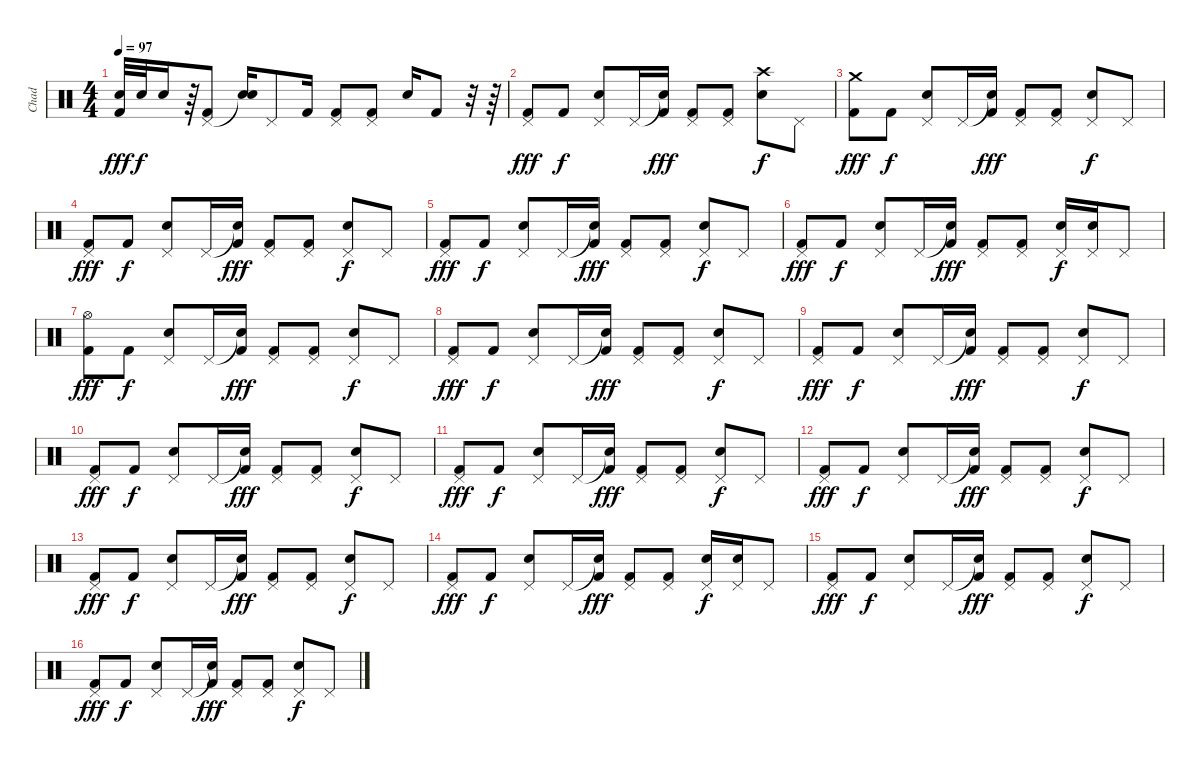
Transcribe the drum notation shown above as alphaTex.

\track ("Chad" "Chad") {instrument percussion}
\staff {score}
\articulation defaults
\ts (4 4)
\tempo 97
\clef neutral
\ks c
("Snare (hit) 2" "Kick (hit) 2").32{dy fff} "Snare (hit) 2".32{dy f} "Snare (hit) 2".16 r.64 ("Pedal Hi-Hat (hit)" "Kick (hit) 2").8 ("Snare (hit)"{t} "Snare (hit) 2").16 "Pedal Hi-Hat (hit)".8 "Kick (hit) 2".16 ("Pedal Hi-Hat (hit)" "Kick (hit) 2").8 ("Pedal Hi-Hat (hit)" "Kick (hit) 2").8 "Snare (hit) 2".16 "Kick (hit) 2".8 r.32 r.64 |
("Pedal Hi-Hat (hit)" "Kick (hit) 2").8{dy fff} "Kick (hit) 2".8{dy f} ("Pedal Hi-Hat (hit)" "Snare (hit) 2").8 "Pedal Hi-Hat (hit)".16 ("Snare (hit)"{t} "Kick (hit) 2").16{dy fff} ("Pedal Hi-Hat (hit)" "Kick (hit) 2").8 ("Pedal Hi-Hat (hit)" "Kick (hit) 2").8 ("Crash high (hit)" "Snare (hit) 2").8{dy f} "Pedal Hi-Hat (hit)".8 |
("Crash medium (hit)" "Kick (hit) 2").8{dy fff} "Kick (hit) 2".8{dy f} ("Pedal Hi-Hat (hit)" "Snare (hit) 2").8 "Pedal Hi-Hat (hit)".16 ("Snare (hit)"{t} "Kick (hit) 2").16{dy fff} ("Pedal Hi-Hat (hit)" "Kick (hit) 2").8 ("Pedal Hi-Hat (hit)" "Kick (hit) 2").8 ("Pedal Hi-Hat (hit)" "Snare (hit) 2").8{dy f} "Pedal Hi-Hat (hit)".8 |
("Pedal Hi-Hat (hit)" "Kick (hit) 2").8{dy fff} "Kick (hit) 2".8{dy f} ("Pedal Hi-Hat (hit)" "Snare (hit) 2").8 "Pedal Hi-Hat (hit)".16 ("Snare (hit)"{t} "Kick (hit) 2").16{dy fff} ("Pedal Hi-Hat (hit)" "Kick (hit) 2").8 ("Pedal Hi-Hat (hit)" "Kick (hit) 2").8 ("Pedal Hi-Hat (hit)" "Snare (hit) 2").8{dy f} "Pedal Hi-Hat (hit)".8 |
("Pedal Hi-Hat (hit)" "Kick (hit) 2").8{dy fff} "Kick (hit) 2".8{dy f} ("Pedal Hi-Hat (hit)" "Snare (hit) 2").8 "Pedal Hi-Hat (hit)".16 ("Snare (hit)"{t} "Kick (hit) 2").16{dy fff} ("Pedal Hi-Hat (hit)" "Kick (hit) 2").8 ("Pedal Hi-Hat (hit)" "Kick (hit) 2").8 ("Pedal Hi-Hat (hit)" "Snare (hit) 2").8{dy f} "Pedal Hi-Hat (hit)".8 |
("Pedal Hi-Hat (hit)" "Kick (hit) 2").8{dy fff} "Kick (hit) 2".8{dy f} ("Pedal Hi-Hat (hit)" "Snare (hit) 2").8 "Pedal Hi-Hat (hit)".16 ("Snare (hit)"{t} "Kick (hit) 2").16{dy fff} ("Pedal Hi-Hat (hit)" "Kick (hit) 2").8 ("Pedal Hi-Hat (hit)" "Kick (hit) 2").8 ("Pedal Hi-Hat (hit)" "Snare (hit) 2").16{dy f} ("Pedal Hi-Hat (hit)" "Snare (hit) 2").16 "Pedal Hi-Hat (hit)".8 |
("Hi-Hat (open)" "Kick (hit) 2").8{dy fff} "Kick (hit) 2".8{dy f} ("Pedal Hi-Hat (hit)" "Snare (hit) 2").8 "Pedal Hi-Hat (hit)".16 ("Snare (hit)"{t} "Kick (hit) 2").16{dy fff} ("Pedal Hi-Hat (hit)" "Kick (hit) 2").8 ("Pedal Hi-Hat (hit)" "Kick (hit) 2").8 ("Pedal Hi-Hat (hit)" "Snare (hit) 2").8{dy f} "Pedal Hi-Hat (hit)".8 |
("Pedal Hi-Hat (hit)" "Kick (hit) 2").8{dy fff} "Kick (hit) 2".8{dy f} ("Pedal Hi-Hat (hit)" "Snare (hit) 2").8 "Pedal Hi-Hat (hit)".16 ("Snare (hit)"{t} "Kick (hit) 2").16{dy fff} ("Pedal Hi-Hat (hit)" "Kick (hit) 2").8 ("Pedal Hi-Hat (hit)" "Kick (hit) 2").8 ("Pedal Hi-Hat (hit)" "Snare (hit) 2").8{dy f} "Pedal Hi-Hat (hit)".8 |
("Pedal Hi-Hat (hit)" "Kick (hit) 2").8{dy fff} "Kick (hit) 2".8{dy f} ("Pedal Hi-Hat (hit)" "Snare (hit) 2").8 "Pedal Hi-Hat (hit)".16 ("Snare (hit)"{t} "Kick (hit) 2").16{dy fff} ("Pedal Hi-Hat (hit)" "Kick (hit) 2").8 ("Pedal Hi-Hat (hit)" "Kick (hit) 2").8 ("Pedal Hi-Hat (hit)" "Snare (hit) 2").8{dy f} "Pedal Hi-Hat (hit)".8 |
("Pedal Hi-Hat (hit)" "Kick (hit) 2").8{dy fff} "Kick (hit) 2".8{dy f} ("Pedal Hi-Hat (hit)" "Snare (hit) 2").8 "Pedal Hi-Hat (hit)".16 ("Snare (hit)"{t} "Kick (hit) 2").16{dy fff} ("Pedal Hi-Hat (hit)" "Kick (hit) 2").8 ("Pedal Hi-Hat (hit)" "Kick (hit) 2").8 ("Pedal Hi-Hat (hit)" "Snare (hit) 2").8{dy f} "Pedal Hi-Hat (hit)".8 |
("Pedal Hi-Hat (hit)" "Kick (hit) 2").8{dy fff} "Kick (hit) 2".8{dy f} ("Pedal Hi-Hat (hit)" "Snare (hit) 2").8 "Pedal Hi-Hat (hit)".16 ("Snare (hit)"{t} "Kick (hit) 2").16{dy fff} ("Pedal Hi-Hat (hit)" "Kick (hit) 2").8 ("Pedal Hi-Hat (hit)" "Kick (hit) 2").8 ("Pedal Hi-Hat (hit)" "Snare (hit) 2").8{dy f} "Pedal Hi-Hat (hit)".8 |
("Pedal Hi-Hat (hit)" "Kick (hit) 2").8{dy fff} "Kick (hit) 2".8{dy f} ("Pedal Hi-Hat (hit)" "Snare (hit) 2").8 "Pedal Hi-Hat (hit)".16 ("Snare (hit)"{t} "Kick (hit) 2").16{dy fff} ("Pedal Hi-Hat (hit)" "Kick (hit) 2").8 ("Pedal Hi-Hat (hit)" "Kick (hit) 2").8 ("Pedal Hi-Hat (hit)" "Snare (hit) 2").8{dy f} "Pedal Hi-Hat (hit)".8 |
("Pedal Hi-Hat (hit)" "Kick (hit) 2").8{dy fff} "Kick (hit) 2".8{dy f} ("Pedal Hi-Hat (hit)" "Snare (hit) 2").8 "Pedal Hi-Hat (hit)".16 ("Snare (hit)"{t} "Kick (hit) 2").16{dy fff} ("Pedal Hi-Hat (hit)" "Kick (hit) 2").8 ("Pedal Hi-Hat (hit)" "Kick (hit) 2").8 ("Pedal Hi-Hat (hit)" "Snare (hit) 2").8{dy f} "Pedal Hi-Hat (hit)".8 |
("Pedal Hi-Hat (hit)" "Kick (hit) 2").8{dy fff} "Kick (hit) 2".8{dy f} ("Pedal Hi-Hat (hit)" "Snare (hit) 2").8 "Pedal Hi-Hat (hit)".16 ("Snare (hit)"{t} "Kick (hit) 2").16{dy fff} ("Pedal Hi-Hat (hit)" "Kick (hit) 2").8 ("Pedal Hi-Hat (hit)" "Kick (hit) 2").8 ("Pedal Hi-Hat (hit)" "Snare (hit) 2").16{dy f} ("Pedal Hi-Hat (hit)" "Snare (hit) 2").16 "Pedal Hi-Hat (hit)".8 |
("Pedal Hi-Hat (hit)" "Kick (hit) 2").8{dy fff} "Kick (hit) 2".8{dy f} ("Pedal Hi-Hat (hit)" "Snare (hit) 2").8 "Pedal Hi-Hat (hit)".16 ("Snare (hit)"{t} "Kick (hit) 2").16{dy fff} ("Pedal Hi-Hat (hit)" "Kick (hit) 2").8 ("Pedal Hi-Hat (hit)" "Kick (hit) 2").8 ("Pedal Hi-Hat (hit)" "Snare (hit) 2").8{dy f} "Pedal Hi-Hat (hit)".8 |
("Pedal Hi-Hat (hit)" "Kick (hit) 2").8{dy fff} "Kick (hit) 2".8{dy f} ("Pedal Hi-Hat (hit)" "Snare (hit) 2").8 "Pedal Hi-Hat (hit)".16 ("Snare (hit)"{t} "Kick (hit) 2").16{dy fff} ("Pedal Hi-Hat (hit)" "Kick (hit) 2").8 ("Pedal Hi-Hat (hit)" "Kick (hit) 2").8 ("Pedal Hi-Hat (hit)" "Snare (hit) 2").8{dy f} "Pedal Hi-Hat (hit)".8
